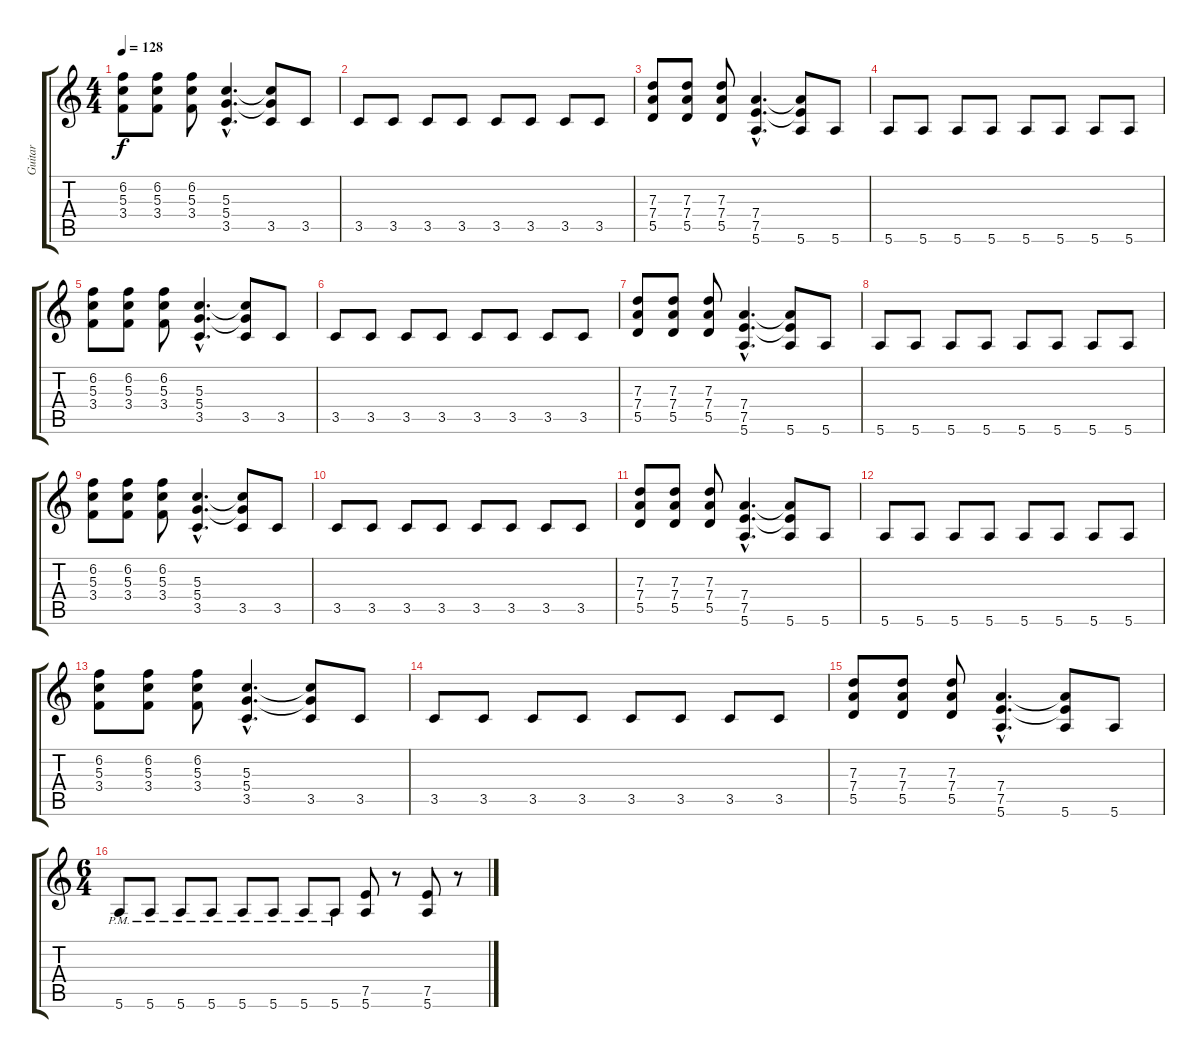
\track ("Guitar" "Guitar") {instrument distortionguitar}
\staff {score tabs}
\tuning (E4 B3 G3 D3 A2 E2) {hide}
\ts (4 4)
\tempo 128
\clef g2
\ks c
(6.2 5.3 3.4).8{dy f} (6.2 5.3 3.4).8 (6.2 5.3 3.4).8 (5.3{hac} 5.4{hac} 3.5{hac}).4{d} (5.3{t} 5.4{t} 3.5).8 3.5.8 |
3.5.8 3.5.8 3.5.8 3.5.8 3.5.8 3.5.8 3.5.8 3.5.8 |
(7.3 7.4 5.5).8 (7.3 7.4 5.5).8 (7.3 7.4 5.5).8 (7.4{hac} 7.5{hac} 5.6{hac}).4{d} (7.4{t} 7.5{t} 5.6).8 5.6.8 |
5.6.8 5.6.8 5.6.8 5.6.8 5.6.8 5.6.8 5.6.8 5.6.8 |
(6.2 5.3 3.4).8 (6.2 5.3 3.4).8 (6.2 5.3 3.4).8 (5.3{hac} 5.4{hac} 3.5{hac}).4{d} (5.3{t} 5.4{t} 3.5).8 3.5.8 |
3.5.8 3.5.8 3.5.8 3.5.8 3.5.8 3.5.8 3.5.8 3.5.8 |
(7.3 7.4 5.5).8 (7.3 7.4 5.5).8 (7.3 7.4 5.5).8 (7.4{hac} 7.5{hac} 5.6{hac}).4{d} (7.4{t} 7.5{t} 5.6).8 5.6.8 |
5.6.8 5.6.8 5.6.8 5.6.8 5.6.8 5.6.8 5.6.8 5.6.8 |
(6.2 5.3 3.4).8 (6.2 5.3 3.4).8 (6.2 5.3 3.4).8 (5.3{hac} 5.4{hac} 3.5{hac}).4{d} (5.3{t} 5.4{t} 3.5).8 3.5.8 |
3.5.8 3.5.8 3.5.8 3.5.8 3.5.8 3.5.8 3.5.8 3.5.8 |
(7.3 7.4 5.5).8 (7.3 7.4 5.5).8 (7.3 7.4 5.5).8 (7.4{hac} 7.5{hac} 5.6{hac}).4{d} (7.4{t} 7.5{t} 5.6).8 5.6.8 |
5.6.8 5.6.8 5.6.8 5.6.8 5.6.8 5.6.8 5.6.8 5.6.8 |
(6.2 5.3 3.4).8 (6.2 5.3 3.4).8 (6.2 5.3 3.4).8 (5.3{hac} 5.4{hac} 3.5{hac}).4{d} (5.3{t} 5.4{t} 3.5).8 3.5.8 |
3.5.8 3.5.8 3.5.8 3.5.8 3.5.8 3.5.8 3.5.8 3.5.8 |
(7.3 7.4 5.5).8 (7.3 7.4 5.5).8 (7.3 7.4 5.5).8 (7.4{hac} 7.5{hac} 5.6{hac}).4{d} (7.4{t} 7.5{t} 5.6).8 5.6.8 |
\ts (6 4)
5.6{pm}.8 5.6{pm}.8 5.6{pm}.8 5.6{pm}.8 5.6{pm}.8 5.6{pm}.8 5.6{pm}.8 5.6{pm}.8 (7.5 5.6).8 r.8 (7.5 5.6).8 r.8
